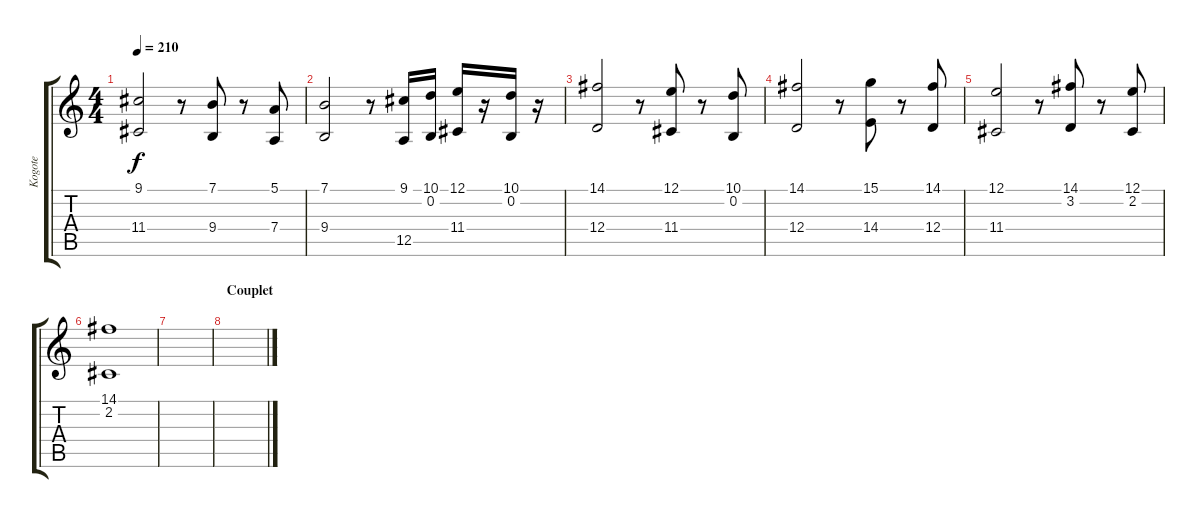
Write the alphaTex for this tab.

\track ("Kogote" "Kogote") {instrument brasssection}
\staff {score tabs}
\tuning (E4 B3 G3 D3 A2 E2) {hide}
\ts (4 4)
\tempo 210
\clef g2
\ks c
(9.1 11.4).2{dy f} r.8 (7.1 9.4).8 r.8 (5.1 7.4).8 |
(7.1 9.4).2 r.8 (9.1 12.5).16 (10.1 0.2).16 (12.1 11.4).16 r.16 (10.1 0.2).16 r.16 |
(14.1 12.4).2 r.8 (12.1 11.4).8 r.8 (10.1 0.2).8 |
(14.1 12.4).2 r.8 (15.1 14.4).8 r.8 (14.1 12.4).8 |
(12.1 11.4).2 r.8 (14.1 3.2).8 r.8 (12.1 2.2).8 |
(14.1 2.2).1 |
|
\section ("" "Couplet")
